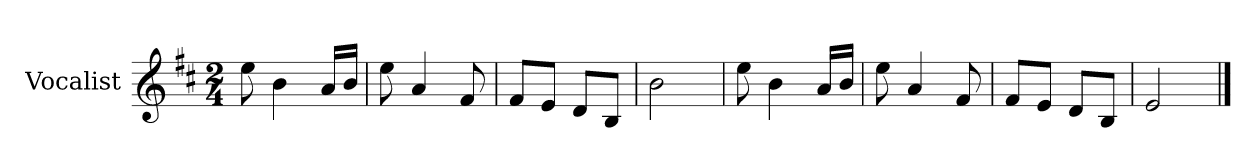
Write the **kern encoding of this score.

**kern
*part1
*staff1
*I"Vocalist
*k[f#c#]
*D:
*M2/4
=
8ee
4b
16aLL
16bJJ
=1
8ee
4a
8f#
=2
8f#L
8eJ
8dL
8BJ
=3
2b
=4
8ee
4b
16aLL
16bJJ
=5
8ee
4a
8f#
=6
8f#L
8eJ
8dL
8BJ
=7
2e
==
*-
